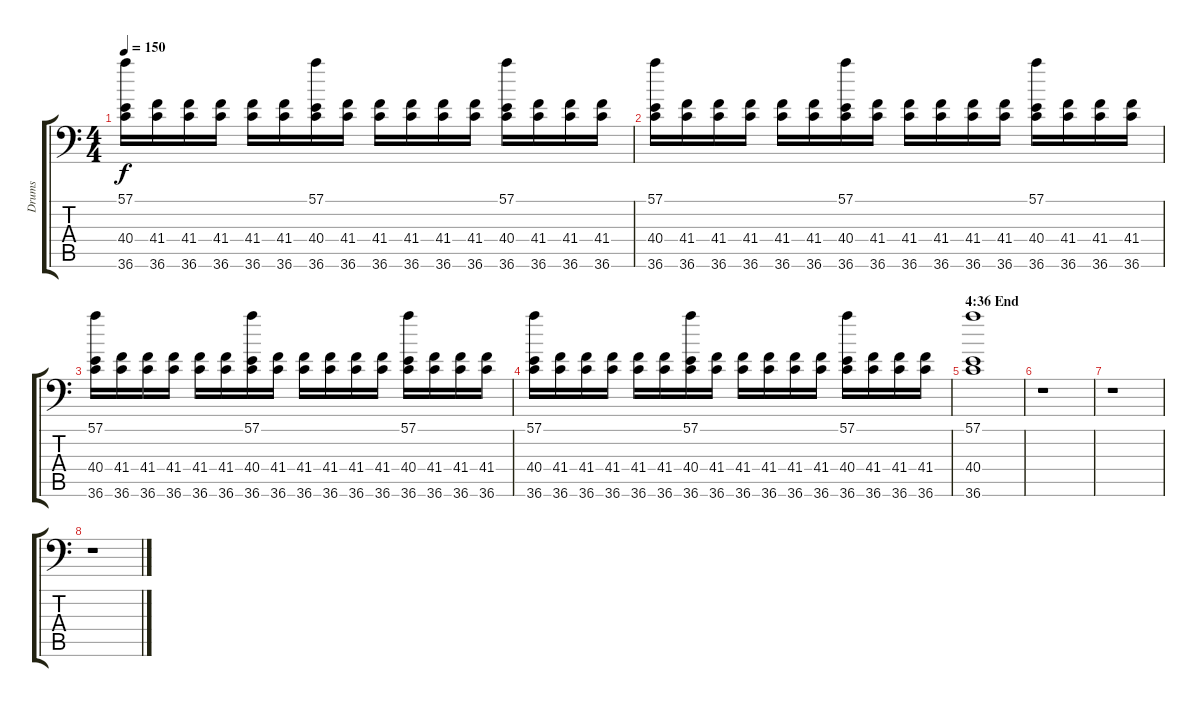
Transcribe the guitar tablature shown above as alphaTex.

\track ("Drums" "Drums") {instrument acousticgrandpiano}
\staff {score tabs}
\tuning (C-1 C-1 C-1 C-1 C-1 C-1) {hide}
\ts (4 4)
\tempo 150
\clef f4
\ks c
(57.1 40.4 36.6).16{dy f} (41.4 36.6).16 (41.4 36.6).16 (41.4 36.6).16 (41.4 36.6).16 (41.4 36.6).16 (57.1 40.4 36.6).16 (41.4 36.6).16 (41.4 36.6).16 (41.4 36.6).16 (41.4 36.6).16 (41.4 36.6).16 (57.1 40.4 36.6).16 (41.4 36.6).16 (41.4 36.6).16 (41.4 36.6).16 |
(57.1 40.4 36.6).16 (41.4 36.6).16 (41.4 36.6).16 (41.4 36.6).16 (41.4 36.6).16 (41.4 36.6).16 (57.1 40.4 36.6).16 (41.4 36.6).16 (41.4 36.6).16 (41.4 36.6).16 (41.4 36.6).16 (41.4 36.6).16 (57.1 40.4 36.6).16 (41.4 36.6).16 (41.4 36.6).16 (41.4 36.6).16 |
(57.1 40.4 36.6).16 (41.4 36.6).16 (41.4 36.6).16 (41.4 36.6).16 (41.4 36.6).16 (41.4 36.6).16 (57.1 40.4 36.6).16 (41.4 36.6).16 (41.4 36.6).16 (41.4 36.6).16 (41.4 36.6).16 (41.4 36.6).16 (57.1 40.4 36.6).16 (41.4 36.6).16 (41.4 36.6).16 (41.4 36.6).16 |
(57.1 40.4 36.6).16 (41.4 36.6).16 (41.4 36.6).16 (41.4 36.6).16 (41.4 36.6).16 (41.4 36.6).16 (57.1 40.4 36.6).16 (41.4 36.6).16 (41.4 36.6).16 (41.4 36.6).16 (41.4 36.6).16 (41.4 36.6).16 (57.1 40.4 36.6).16 (41.4 36.6).16 (41.4 36.6).16 (41.4 36.6).16 |
\section ("" "4:36 End")
(57.1 40.4 36.6).1 |
r.1 |
r.1 |
r.1
